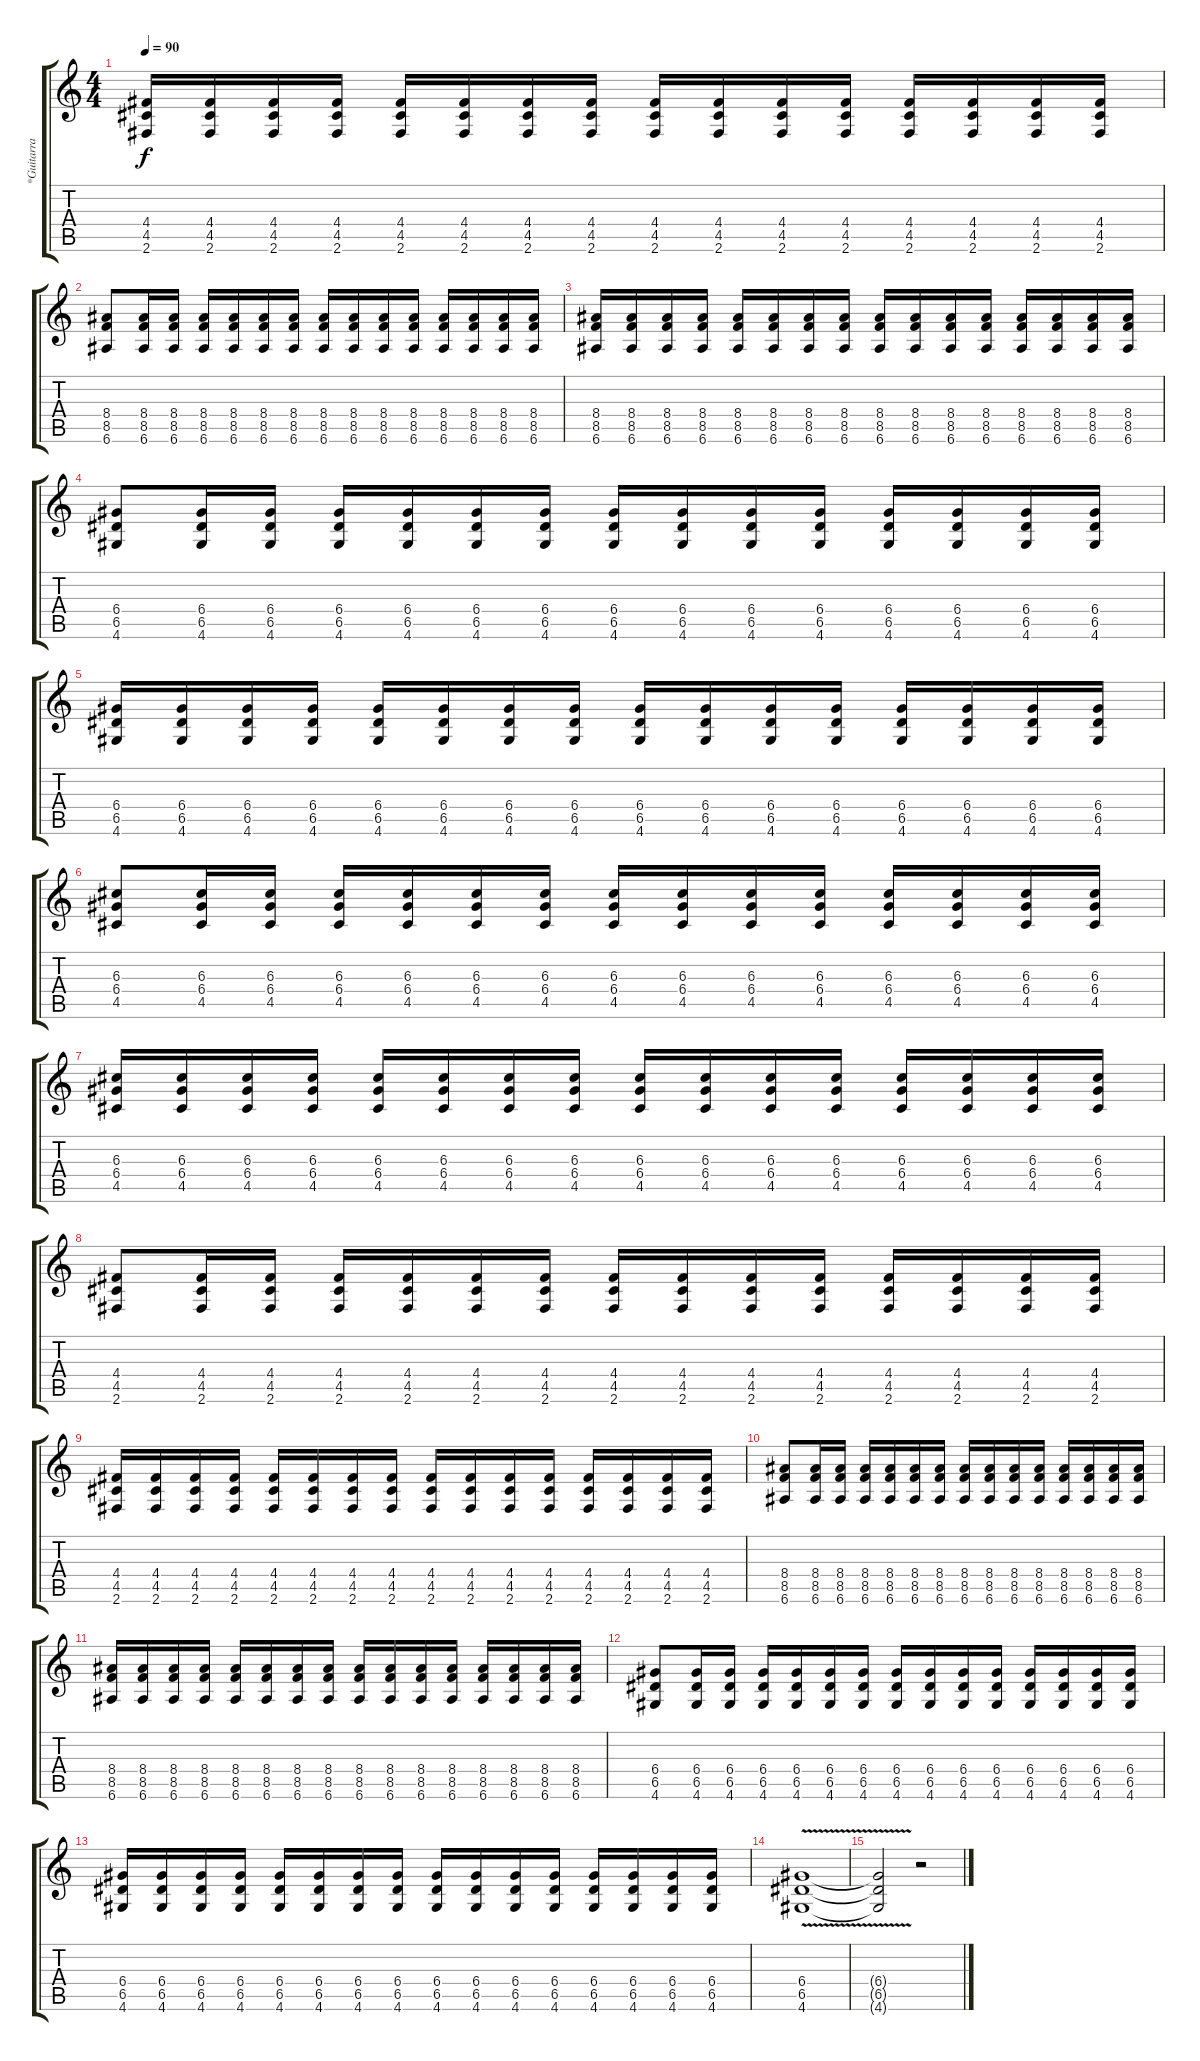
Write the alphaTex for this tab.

\track ("*Guitarra II" "*Guitarra ") {instrument distortionguitar}
\staff {score tabs}
\tuning (E4 B3 G3 D3 A2 E2) {hide}
\ts (4 4)
\tempo 90
\clef g2
\ks c
(4.4 4.5 2.6).16{dy f} (4.4 4.5 2.6).16 (4.4 4.5 2.6).16 (4.4 4.5 2.6).16 (4.4 4.5 2.6).16 (4.4 4.5 2.6).16 (4.4 4.5 2.6).16 (4.4 4.5 2.6).16 (4.4 4.5 2.6).16 (4.4 4.5 2.6).16 (4.4 4.5 2.6).16 (4.4 4.5 2.6).16 (4.4 4.5 2.6).16 (4.4 4.5 2.6).16 (4.4 4.5 2.6).16 (4.4 4.5 2.6).16 |
(8.4 8.5 6.6).8 (8.4 8.5 6.6).16 (8.4 8.5 6.6).16 (8.4 8.5 6.6).16 (8.4 8.5 6.6).16 (8.4 8.5 6.6).16 (8.4 8.5 6.6).16 (8.4 8.5 6.6).16 (8.4 8.5 6.6).16 (8.4 8.5 6.6).16 (8.4 8.5 6.6).16 (8.4 8.5 6.6).16 (8.4 8.5 6.6).16 (8.4 8.5 6.6).16 (8.4 8.5 6.6).16 |
(8.4 8.5 6.6).16 (8.4 8.5 6.6).16 (8.4 8.5 6.6).16 (8.4 8.5 6.6).16 (8.4 8.5 6.6).16 (8.4 8.5 6.6).16 (8.4 8.5 6.6).16 (8.4 8.5 6.6).16 (8.4 8.5 6.6).16 (8.4 8.5 6.6).16 (8.4 8.5 6.6).16 (8.4 8.5 6.6).16 (8.4 8.5 6.6).16 (8.4 8.5 6.6).16 (8.4 8.5 6.6).16 (8.4 8.5 6.6).16 |
(6.4 6.5 4.6).8 (6.4 6.5 4.6).16 (6.4 6.5 4.6).16 (6.4 6.5 4.6).16 (6.4 6.5 4.6).16 (6.4 6.5 4.6).16 (6.4 6.5 4.6).16 (6.4 6.5 4.6).16 (6.4 6.5 4.6).16 (6.4 6.5 4.6).16 (6.4 6.5 4.6).16 (6.4 6.5 4.6).16 (6.4 6.5 4.6).16 (6.4 6.5 4.6).16 (6.4 6.5 4.6).16 |
(6.4 6.5 4.6).16 (6.4 6.5 4.6).16 (6.4 6.5 4.6).16 (6.4 6.5 4.6).16 (6.4 6.5 4.6).16 (6.4 6.5 4.6).16 (6.4 6.5 4.6).16 (6.4 6.5 4.6).16 (6.4 6.5 4.6).16 (6.4 6.5 4.6).16 (6.4 6.5 4.6).16 (6.4 6.5 4.6).16 (6.4 6.5 4.6).16 (6.4 6.5 4.6).16 (6.4 6.5 4.6).16 (6.4 6.5 4.6).16 |
(6.3 6.4 4.5).8 (6.3 6.4 4.5).16 (6.3 6.4 4.5).16 (6.3 6.4 4.5).16 (6.3 6.4 4.5).16 (6.3 6.4 4.5).16 (6.3 6.4 4.5).16 (6.3 6.4 4.5).16 (6.3 6.4 4.5).16 (6.3 6.4 4.5).16 (6.3 6.4 4.5).16 (6.3 6.4 4.5).16 (6.3 6.4 4.5).16 (6.3 6.4 4.5).16 (6.3 6.4 4.5).16 |
(6.3 6.4 4.5).16 (6.3 6.4 4.5).16 (6.3 6.4 4.5).16 (6.3 6.4 4.5).16 (6.3 6.4 4.5).16 (6.3 6.4 4.5).16 (6.3 6.4 4.5).16 (6.3 6.4 4.5).16 (6.3 6.4 4.5).16 (6.3 6.4 4.5).16 (6.3 6.4 4.5).16 (6.3 6.4 4.5).16 (6.3 6.4 4.5).16 (6.3 6.4 4.5).16 (6.3 6.4 4.5).16 (6.3 6.4 4.5).16 |
(4.4 4.5 2.6).8 (4.4 4.5 2.6).16 (4.4 4.5 2.6).16 (4.4 4.5 2.6).16 (4.4 4.5 2.6).16 (4.4 4.5 2.6).16 (4.4 4.5 2.6).16 (4.4 4.5 2.6).16 (4.4 4.5 2.6).16 (4.4 4.5 2.6).16 (4.4 4.5 2.6).16 (4.4 4.5 2.6).16 (4.4 4.5 2.6).16 (4.4 4.5 2.6).16 (4.4 4.5 2.6).16 |
(4.4 4.5 2.6).16 (4.4 4.5 2.6).16 (4.4 4.5 2.6).16 (4.4 4.5 2.6).16 (4.4 4.5 2.6).16 (4.4 4.5 2.6).16 (4.4 4.5 2.6).16 (4.4 4.5 2.6).16 (4.4 4.5 2.6).16 (4.4 4.5 2.6).16 (4.4 4.5 2.6).16 (4.4 4.5 2.6).16 (4.4 4.5 2.6).16 (4.4 4.5 2.6).16 (4.4 4.5 2.6).16 (4.4 4.5 2.6).16 |
(8.4 8.5 6.6).8 (8.4 8.5 6.6).16 (8.4 8.5 6.6).16 (8.4 8.5 6.6).16 (8.4 8.5 6.6).16 (8.4 8.5 6.6).16 (8.4 8.5 6.6).16 (8.4 8.5 6.6).16 (8.4 8.5 6.6).16 (8.4 8.5 6.6).16 (8.4 8.5 6.6).16 (8.4 8.5 6.6).16 (8.4 8.5 6.6).16 (8.4 8.5 6.6).16 (8.4 8.5 6.6).16 |
(8.4 8.5 6.6).16 (8.4 8.5 6.6).16 (8.4 8.5 6.6).16 (8.4 8.5 6.6).16 (8.4 8.5 6.6).16 (8.4 8.5 6.6).16 (8.4 8.5 6.6).16 (8.4 8.5 6.6).16 (8.4 8.5 6.6).16 (8.4 8.5 6.6).16 (8.4 8.5 6.6).16 (8.4 8.5 6.6).16 (8.4 8.5 6.6).16 (8.4 8.5 6.6).16 (8.4 8.5 6.6).16 (8.4 8.5 6.6).16 |
(6.4 6.5 4.6).8 (6.4 6.5 4.6).16 (6.4 6.5 4.6).16 (6.4 6.5 4.6).16 (6.4 6.5 4.6).16 (6.4 6.5 4.6).16 (6.4 6.5 4.6).16 (6.4 6.5 4.6).16 (6.4 6.5 4.6).16 (6.4 6.5 4.6).16 (6.4 6.5 4.6).16 (6.4 6.5 4.6).16 (6.4 6.5 4.6).16 (6.4 6.5 4.6).16 (6.4 6.5 4.6).16 |
(6.4 6.5 4.6).16 (6.4 6.5 4.6).16 (6.4 6.5 4.6).16 (6.4 6.5 4.6).16 (6.4 6.5 4.6).16 (6.4 6.5 4.6).16 (6.4 6.5 4.6).16 (6.4 6.5 4.6).16 (6.4 6.5 4.6).16 (6.4 6.5 4.6).16 (6.4 6.5 4.6).16 (6.4 6.5 4.6).16 (6.4 6.5 4.6).16 (6.4 6.5 4.6).16 (6.4 6.5 4.6).16 (6.4 6.5 4.6).16 |
(6.4{v} 6.5 4.6).1 |
(6.4{t} 6.5{t} 4.6{t}).2 r.2
